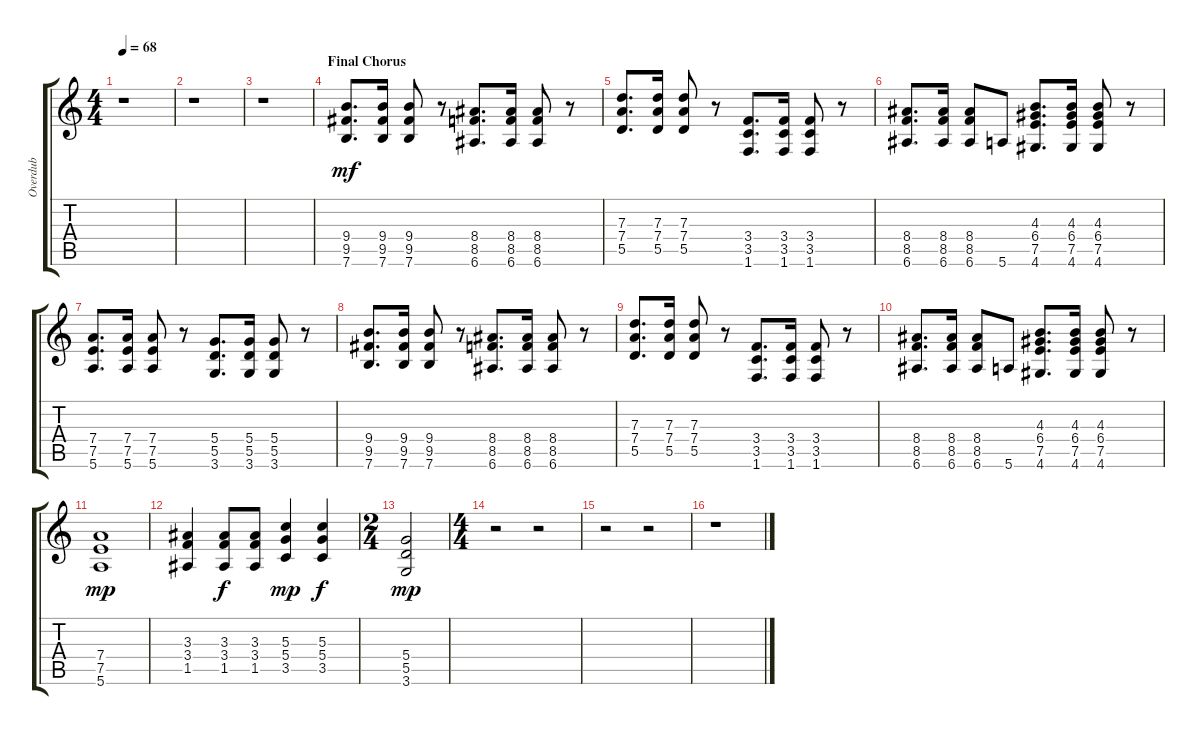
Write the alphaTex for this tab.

\track ("Overdub" "Overdub") {instrument distortionguitar}
\staff {score tabs}
\tuning (E4 B3 G3 D3 A2 E2) {hide}
\ts (4 4)
\tempo 68
\clef g2
\ks c
r.1{dy f} |
r.1 |
r.1 |
\section ("" "Final Chorus")
(9.4 9.5 7.6).8{d dy mf} (9.4 9.5 7.6).16 (9.4 9.5 7.6).8 r.8 (8.4 8.5 6.6).8{d} (8.4 8.5 6.6).16 (8.4 8.5 6.6).8 r.8 |
(7.3 7.4 5.5).8{d} (7.3 7.4 5.5).16 (7.3 7.4 5.5).8 r.8 (3.4 3.5 1.6).8{d} (3.4 3.5 1.6).16 (3.4 3.5 1.6).8 r.8 |
(8.4 8.5 6.6).8{d} (8.4 8.5 6.6).16 (8.4 8.5 6.6).8 5.6.8 (4.3 6.4 7.5 4.6).8{d} (4.3 6.4 7.5 4.6).16 (4.3 6.4 7.5 4.6).8 r.8 |
(7.4 7.5 5.6).8{d} (7.4 7.5 5.6).16 (7.4 7.5 5.6).8 r.8 (5.4 5.5 3.6).8{d} (5.4 5.5 3.6).16 (5.4 5.5 3.6).8 r.8 |
(9.4 9.5 7.6).8{d} (9.4 9.5 7.6).16 (9.4 9.5 7.6).8 r.8 (8.4 8.5 6.6).8{d} (8.4 8.5 6.6).16 (8.4 8.5 6.6).8 r.8 |
(7.3 7.4 5.5).8{d} (7.3 7.4 5.5).16 (7.3 7.4 5.5).8 r.8 (3.4 3.5 1.6).8{d} (3.4 3.5 1.6).16 (3.4 3.5 1.6).8 r.8 |
(8.4 8.5 6.6).8{d} (8.4 8.5 6.6).16 (8.4 8.5 6.6).8 5.6.8 (4.3 6.4 7.5 4.6).8{d} (4.3 6.4 7.5 4.6).16 (4.3 6.4 7.5 4.6).8 r.8 |
(7.4 7.5 5.6).1{dy mp} |
(3.3 3.4 1.5).4 (3.3 3.4 1.5).8{dy f} (3.3 3.4 1.5).8 (5.3 5.4 3.5).4{dy mp} (5.3 5.4 3.5).4{dy f} |
\ts (2 4)
(5.4 5.5 3.6).2{dy mp} |
\ts (4 4)
r.2 r.2 |
r.2 r.2 |
r.1
